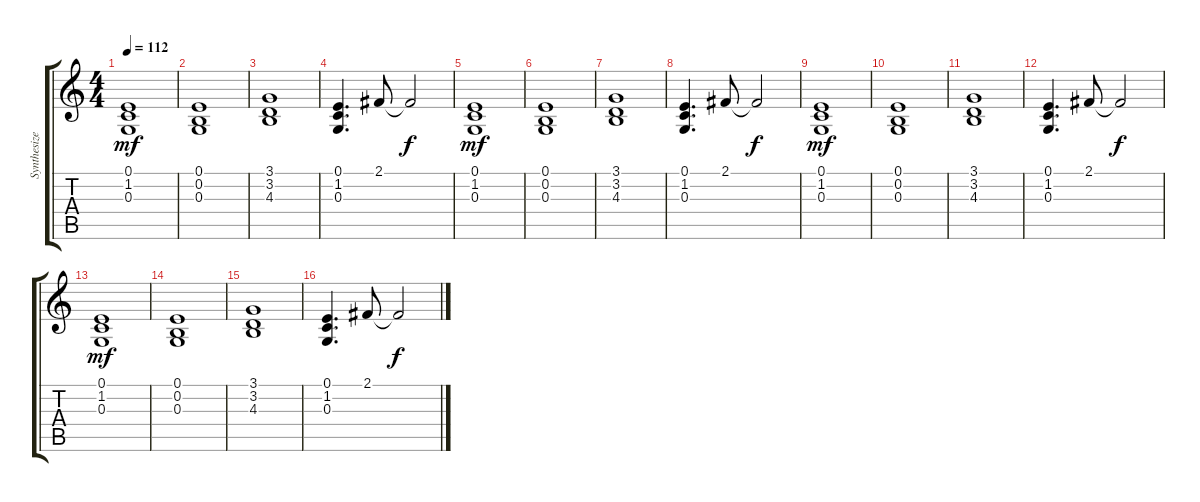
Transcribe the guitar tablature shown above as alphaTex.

\track ("Synthesizer II" "Synthesize") {instrument stringensemble2}
\staff {score tabs}
\tuning (E4 B3 G3 D3 A2 E2) {hide}
\ts (4 4)
\tempo 112
\clef g2
\ks c
(0.1 1.2 0.3).1{dy mf} |
(0.1 0.2 0.3).1 |
(3.1 3.2 4.3).1 |
(0.1 1.2 0.3).4{d} 2.1.8 2.1{t}.2{dy f} |
(0.1 1.2 0.3).1{dy mf} |
(0.1 0.2 0.3).1 |
(3.1 3.2 4.3).1 |
(0.1 1.2 0.3).4{d} 2.1.8 2.1{t}.2{dy f} |
(0.1 1.2 0.3).1{dy mf} |
(0.1 0.2 0.3).1 |
(3.1 3.2 4.3).1 |
(0.1 1.2 0.3).4{d} 2.1.8 2.1{t}.2{dy f} |
(0.1 1.2 0.3).1{dy mf} |
(0.1 0.2 0.3).1 |
(3.1 3.2 4.3).1 |
(0.1 1.2 0.3).4{d} 2.1.8 2.1{t}.2{dy f}
